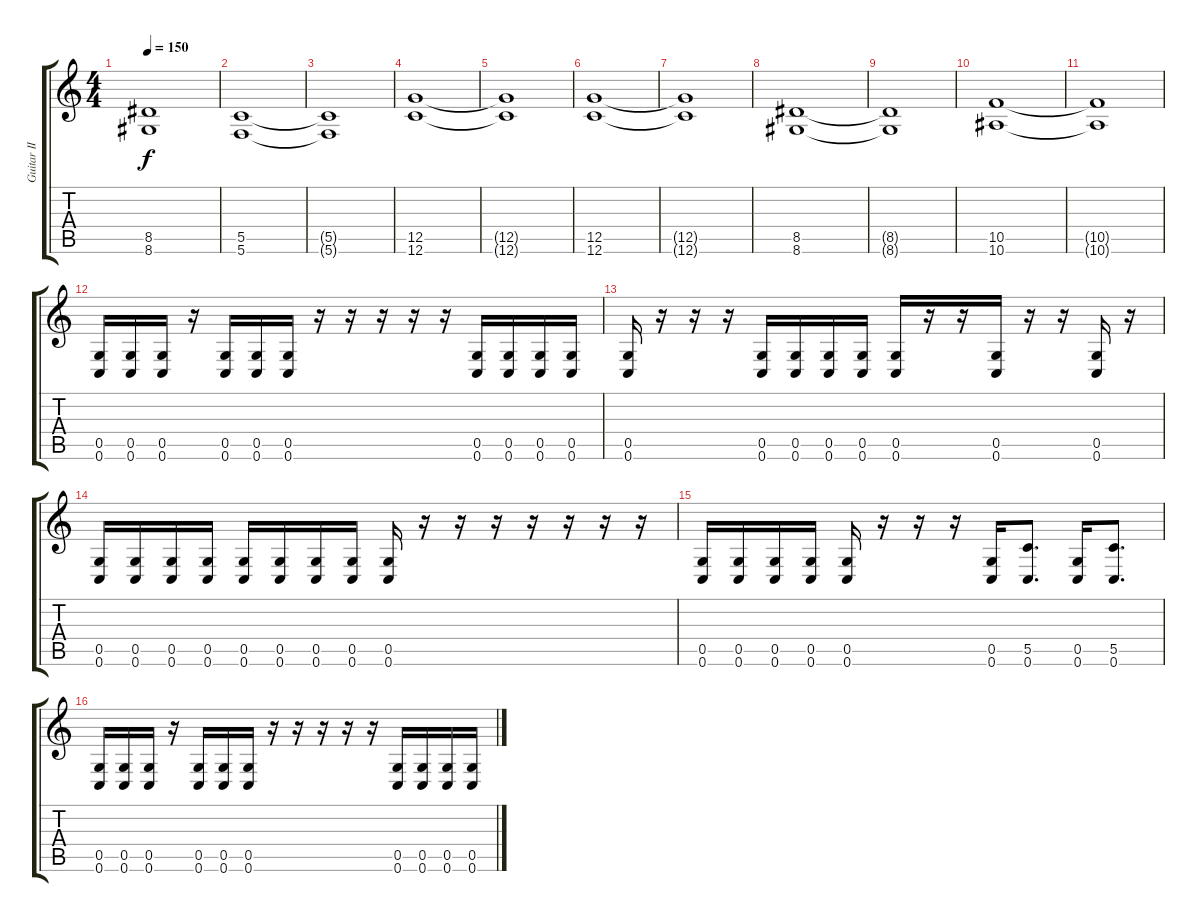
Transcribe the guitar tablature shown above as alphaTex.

\track ("Guitar II" "Guitar II") {instrument distortionguitar}
\staff {score tabs}
\tuning (D4 A3 F3 C3 G2 C2) {hide}
\ts (4 4)
\tempo 150
\clef g2
\ks c
(8.5{t} 8.6{t}).1{dy f} |
(5.5 5.6).1 |
(5.5{t} 5.6{t}).1 |
(12.5 12.6).1 |
(12.5{t} 12.6{t}).1 |
(12.5 12.6).1 |
(12.5{t} 12.6{t}).1 |
(8.5 8.6).1 |
(8.5{t} 8.6{t}).1 |
(10.5 10.6).1 |
(10.5{t} 10.6{t}).1 |
(0.5 0.6).16 (0.5 0.6).16 (0.5 0.6).16 r.16 (0.5 0.6).16 (0.5 0.6).16 (0.5 0.6).16 r.16 r.16 r.16 r.16 r.16 (0.5 0.6).16 (0.5 0.6).16 (0.5 0.6).16 (0.5 0.6).16 |
(0.5 0.6).16 r.16 r.16 r.16 (0.5 0.6).16 (0.5 0.6).16 (0.5 0.6).16 (0.5 0.6).16 (0.5 0.6).16 r.16 r.16 (0.5 0.6).16 r.16 r.16 (0.5 0.6).16 r.16 |
(0.5 0.6).16 (0.5 0.6).16 (0.5 0.6).16 (0.5 0.6).16 (0.5 0.6).16 (0.5 0.6).16 (0.5 0.6).16 (0.5 0.6).16 (0.5 0.6).16 r.16 r.16 r.16 r.16 r.16 r.16 r.16 |
(0.5 0.6).16 (0.5 0.6).16 (0.5 0.6).16 (0.5 0.6).16 (0.5 0.6).16 r.16 r.16 r.16 (0.5 0.6).16 (5.5 0.6).8{d} (0.5 0.6).16 (5.5 0.6).8{d} |
(0.5 0.6).16 (0.5 0.6).16 (0.5 0.6).16 r.16 (0.5 0.6).16 (0.5 0.6).16 (0.5 0.6).16 r.16 r.16 r.16 r.16 r.16 (0.5 0.6).16 (0.5 0.6).16 (0.5 0.6).16 (0.5 0.6).16
